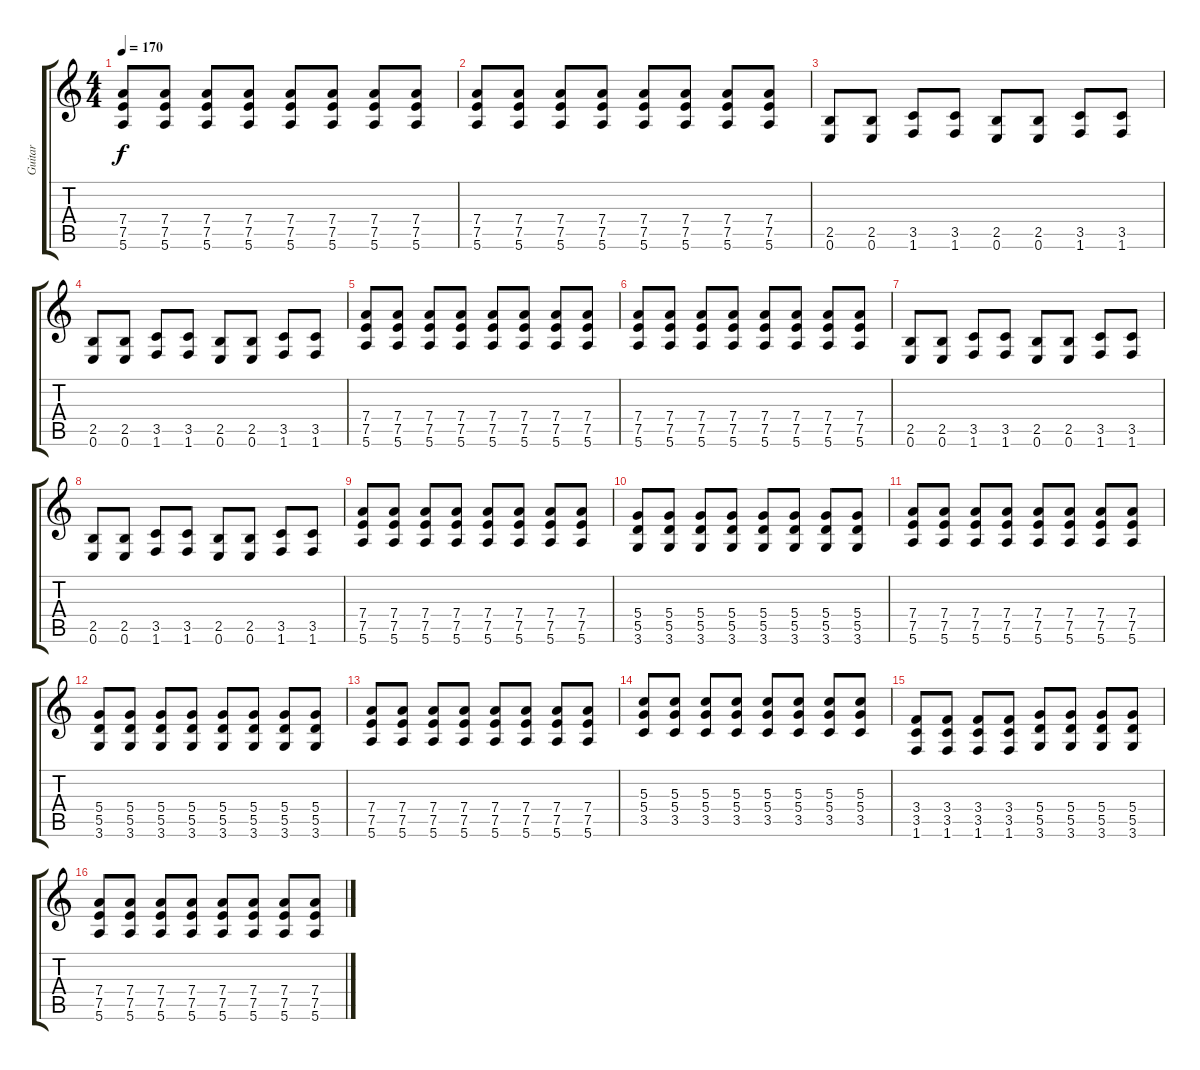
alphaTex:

\track ("Guitar" "Guitar") {instrument distortionguitar}
\staff {score tabs}
\tuning (E4 B3 G3 D3 A2 E2) {hide}
\ts (4 4)
\tempo 170
\clef g2
\ks c
(7.4 7.5 5.6).8{dy f} (7.4 7.5 5.6).8 (7.4 7.5 5.6).8 (7.4 7.5 5.6).8 (7.4 7.5 5.6).8 (7.4 7.5 5.6).8 (7.4 7.5 5.6).8 (7.4 7.5 5.6).8 |
(7.4 7.5 5.6).8 (7.4 7.5 5.6).8 (7.4 7.5 5.6).8 (7.4 7.5 5.6).8 (7.4 7.5 5.6).8 (7.4 7.5 5.6).8 (7.4 7.5 5.6).8 (7.4 7.5 5.6).8 |
(2.5 0.6).8 (2.5 0.6).8 (3.5 1.6).8 (3.5 1.6).8 (2.5 0.6).8 (2.5 0.6).8 (3.5 1.6).8 (3.5 1.6).8 |
(2.5 0.6).8 (2.5 0.6).8 (3.5 1.6).8 (3.5 1.6).8 (2.5 0.6).8 (2.5 0.6).8 (3.5 1.6).8 (3.5 1.6).8 |
(7.4 7.5 5.6).8 (7.4 7.5 5.6).8 (7.4 7.5 5.6).8 (7.4 7.5 5.6).8 (7.4 7.5 5.6).8 (7.4 7.5 5.6).8 (7.4 7.5 5.6).8 (7.4 7.5 5.6).8 |
(7.4 7.5 5.6).8 (7.4 7.5 5.6).8 (7.4 7.5 5.6).8 (7.4 7.5 5.6).8 (7.4 7.5 5.6).8 (7.4 7.5 5.6).8 (7.4 7.5 5.6).8 (7.4 7.5 5.6).8 |
(2.5 0.6).8 (2.5 0.6).8 (3.5 1.6).8 (3.5 1.6).8 (2.5 0.6).8 (2.5 0.6).8 (3.5 1.6).8 (3.5 1.6).8 |
(2.5 0.6).8 (2.5 0.6).8 (3.5 1.6).8 (3.5 1.6).8 (2.5 0.6).8 (2.5 0.6).8 (3.5 1.6).8 (3.5 1.6).8 |
(7.4 7.5 5.6).8 (7.4 7.5 5.6).8 (7.4 7.5 5.6).8 (7.4 7.5 5.6).8 (7.4 7.5 5.6).8 (7.4 7.5 5.6).8 (7.4 7.5 5.6).8 (7.4 7.5 5.6).8 |
(5.4 5.5 3.6).8 (5.4 5.5 3.6).8 (5.4 5.5 3.6).8 (5.4 5.5 3.6).8 (5.4 5.5 3.6).8 (5.4 5.5 3.6).8 (5.4 5.5 3.6).8 (5.4 5.5 3.6).8 |
(7.4 7.5 5.6).8 (7.4 7.5 5.6).8 (7.4 7.5 5.6).8 (7.4 7.5 5.6).8 (7.4 7.5 5.6).8 (7.4 7.5 5.6).8 (7.4 7.5 5.6).8 (7.4 7.5 5.6).8 |
(5.4 5.5 3.6).8 (5.4 5.5 3.6).8 (5.4 5.5 3.6).8 (5.4 5.5 3.6).8 (5.4 5.5 3.6).8 (5.4 5.5 3.6).8 (5.4 5.5 3.6).8 (5.4 5.5 3.6).8 |
(7.4 7.5 5.6).8 (7.4 7.5 5.6).8 (7.4 7.5 5.6).8 (7.4 7.5 5.6).8 (7.4 7.5 5.6).8 (7.4 7.5 5.6).8 (7.4 7.5 5.6).8 (7.4 7.5 5.6).8 |
(5.3 5.4 3.5).8 (5.3 5.4 3.5).8 (5.3 5.4 3.5).8 (5.3 5.4 3.5).8 (5.3 5.4 3.5).8 (5.3 5.4 3.5).8 (5.3 5.4 3.5).8 (5.3 5.4 3.5).8 |
(3.4 3.5 1.6).8 (3.4 3.5 1.6).8 (3.4 3.5 1.6).8 (3.4 3.5 1.6).8 (5.4 5.5 3.6).8 (5.4 5.5 3.6).8 (5.4 5.5 3.6).8 (5.4 5.5 3.6).8 |
(7.4 7.5 5.6).8 (7.4 7.5 5.6).8 (7.4 7.5 5.6).8 (7.4 7.5 5.6).8 (7.4 7.5 5.6).8 (7.4 7.5 5.6).8 (7.4 7.5 5.6).8 (7.4 7.5 5.6).8
